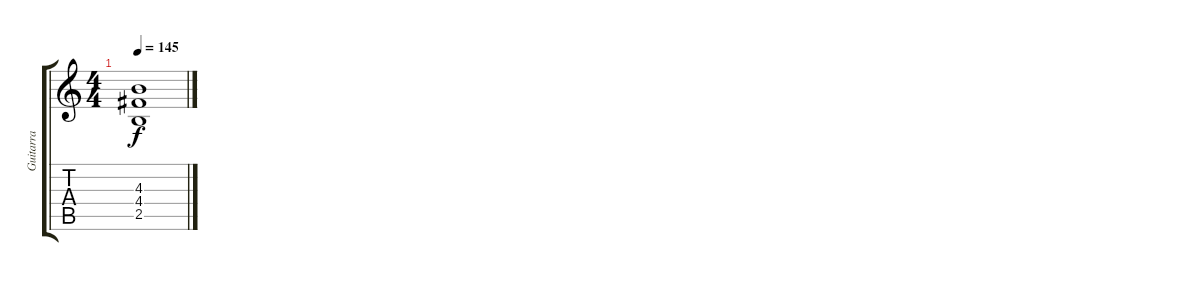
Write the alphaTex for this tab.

\track ("Guitarra" "Guitarra") {instrument distortionguitar}
\staff {score tabs}
\tuning (E4 B3 G3 D3 A2 E2) {hide}
\ts (4 4)
\tempo 145
\clef g2
\ks c
(4.3 4.4 2.5).1{dy f}
